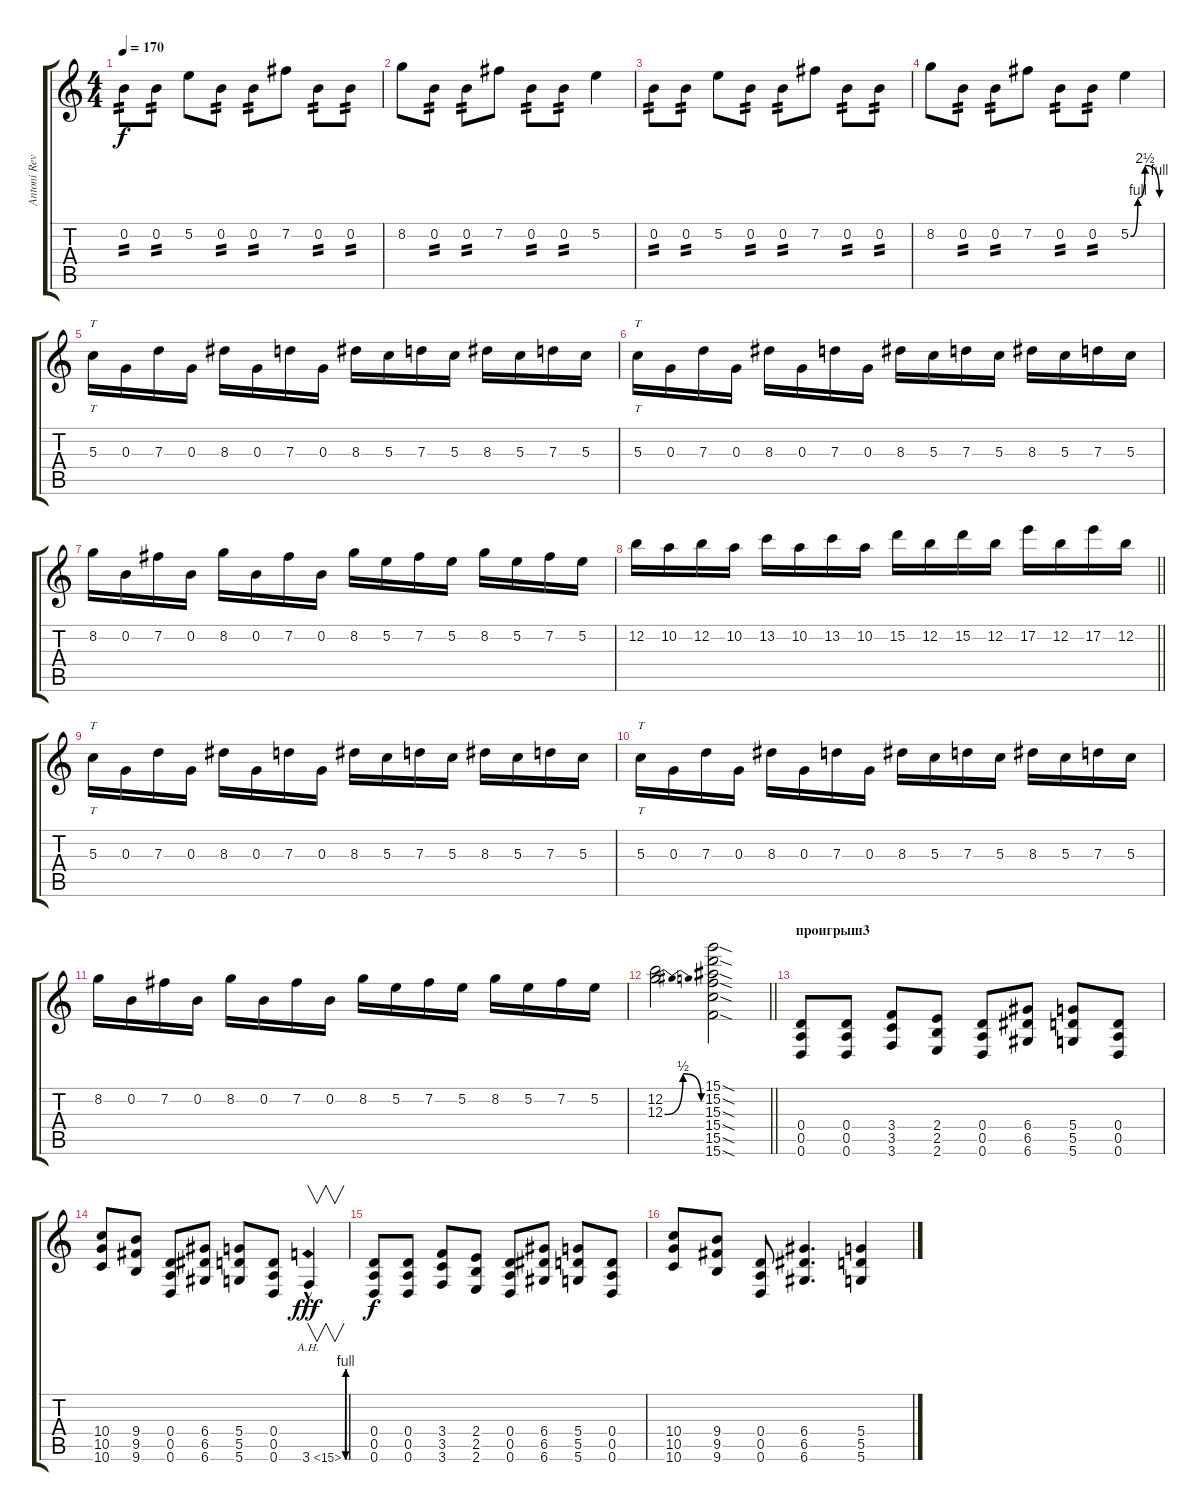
\track ("Antoni Revenson" "Antoni Rev") {instrument distortionguitar}
\staff {score tabs}
\tuning (E4 B3 G3 D3 A2 D2) {hide}
\ts (4 4)
\tempo 170
\clef g2
\ks c
0.2.8{tp 2 dy f} 0.2.8{tp 2} 5.2.8 0.2.8{tp 2} 0.2.8{tp 2} 7.2.8 0.2.8{tp 2} 0.2.8{tp 2} |
8.2.8 0.2.8{tp 2} 0.2.8{tp 2} 7.2.8 0.2.8{tp 2} 0.2.8{tp 2} 5.2.4 |
0.2.8{tp 2} 0.2.8{tp 2} 5.2.8 0.2.8{tp 2} 0.2.8{tp 2} 7.2.8 0.2.8{tp 2} 0.2.8{tp 2} |
8.2.8 0.2.8{tp 2} 0.2.8{tp 2} 7.2.8 0.2.8{tp 2} 0.2.8{tp 2} 5.2{be (custom 0 0 15 4 30 10 60 4)}.4 |
5.3.16{tt volume 16} 0.3.16 7.3.16 0.3.16 8.3.16 0.3.16 7.3.16 0.3.16 8.3.16 5.3.16 7.3.16 5.3.16 8.3.16 5.3.16 7.3.16 5.3.16 |
5.3.16{tt volume 16} 0.3.16 7.3.16 0.3.16 8.3.16 0.3.16 7.3.16 0.3.16 8.3.16 5.3.16 7.3.16 5.3.16 8.3.16 5.3.16 7.3.16 5.3.16 |
8.2.16 0.2.16 7.2.16 0.2.16 8.2.16 0.2.16 7.2.16 0.2.16 8.2.16 5.2.16 7.2.16 5.2.16 8.2.16 5.2.16 7.2.16 5.2.16 |
\barLineRight lightlight
12.2.16 10.2.16 12.2.16 10.2.16 13.2.16 10.2.16 13.2.16 10.2.16 15.2.16 12.2.16 15.2.16 12.2.16 17.2.16 12.2.16 17.2.16 12.2.16 |
5.3.16{tt volume 16} 0.3.16 7.3.16 0.3.16 8.3.16 0.3.16 7.3.16 0.3.16 8.3.16 5.3.16 7.3.16 5.3.16 8.3.16 5.3.16 7.3.16 5.3.16 |
5.3.16{tt volume 16} 0.3.16 7.3.16 0.3.16 8.3.16 0.3.16 7.3.16 0.3.16 8.3.16 5.3.16 7.3.16 5.3.16 8.3.16 5.3.16 7.3.16 5.3.16 |
8.2.16 0.2.16 7.2.16 0.2.16 8.2.16 0.2.16 7.2.16 0.2.16 8.2.16 5.2.16 7.2.16 5.2.16 8.2.16 5.2.16 7.2.16 5.2.16 |
\barLineRight lightlight
(12.2 12.3{be (bendrelease 0 0 30 2 30 2 60 0)}).2 (15.1{sod} 15.2{sod} 15.3{sod} 15.4{sod} 15.5{sod} 15.6{sod}).2{volume 14} |
\section ("" "проигрыш3")
(0.4 0.5 0.6).8 (0.4 0.5 0.6).8 (3.4 3.5 3.6).8 (2.4 2.5 2.6).8 (0.4 0.5 0.6).8 (6.4 6.5 6.6).8 (5.4 5.5 5.6).8 (0.4 0.5 0.6).8 |
(10.4 10.5 10.6).8 (9.4 9.5 9.6).8 (0.4 0.5 0.6).8 (6.4 6.5 6.6).8 (5.4 5.5 5.6).8 (0.4 0.5 0.6).8 3.6{be (custom 0 0 15 4 29 0 60 0) ah 12 hac}.4{v dy fff} |
(0.4 0.5 0.6).8{dy f} (0.4 0.5 0.6).8 (3.4 3.5 3.6).8 (2.4 2.5 2.6).8 (0.4 0.5 0.6).8 (6.4 6.5 6.6).8 (5.4 5.5 5.6).8 (0.4 0.5 0.6).8 |
(10.4 10.5 10.6).8 (9.4 9.5 9.6).8 (0.4 0.5 0.6).8 (6.4 6.5 6.6).4{d} (5.4 5.5 5.6).4
